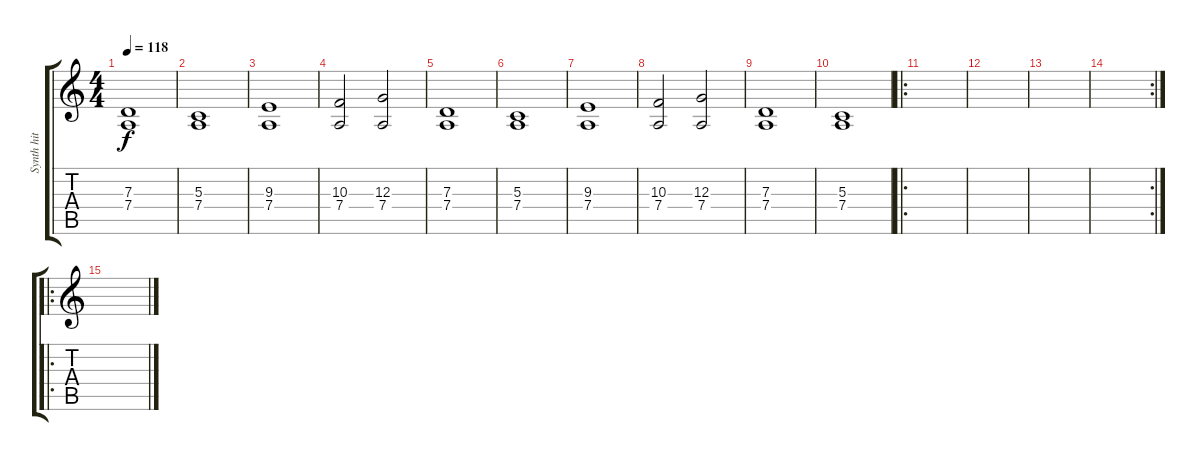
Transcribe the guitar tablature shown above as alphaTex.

\track ("Synth hit" "Synth hit") {instrument orchestrahit}
\staff {score tabs}
\tuning (E4 B3 G3 D3 A2 E2) {hide}
\ts (4 4)
\tempo 118
\clef g2
\ks c
(7.3 7.4).1{dy f} |
(5.3 7.4).1 |
(9.3 7.4).1 |
(10.3 7.4).2 (12.3 7.4).2 |
(7.3 7.4).1 |
(5.3 7.4).1 |
(9.3 7.4).1 |
(10.3 7.4).2 (12.3 7.4).2 |
(7.3 7.4).1 |
(5.3 7.4).1 |
\ro
|
|
|
\rc 2
|
\ro
